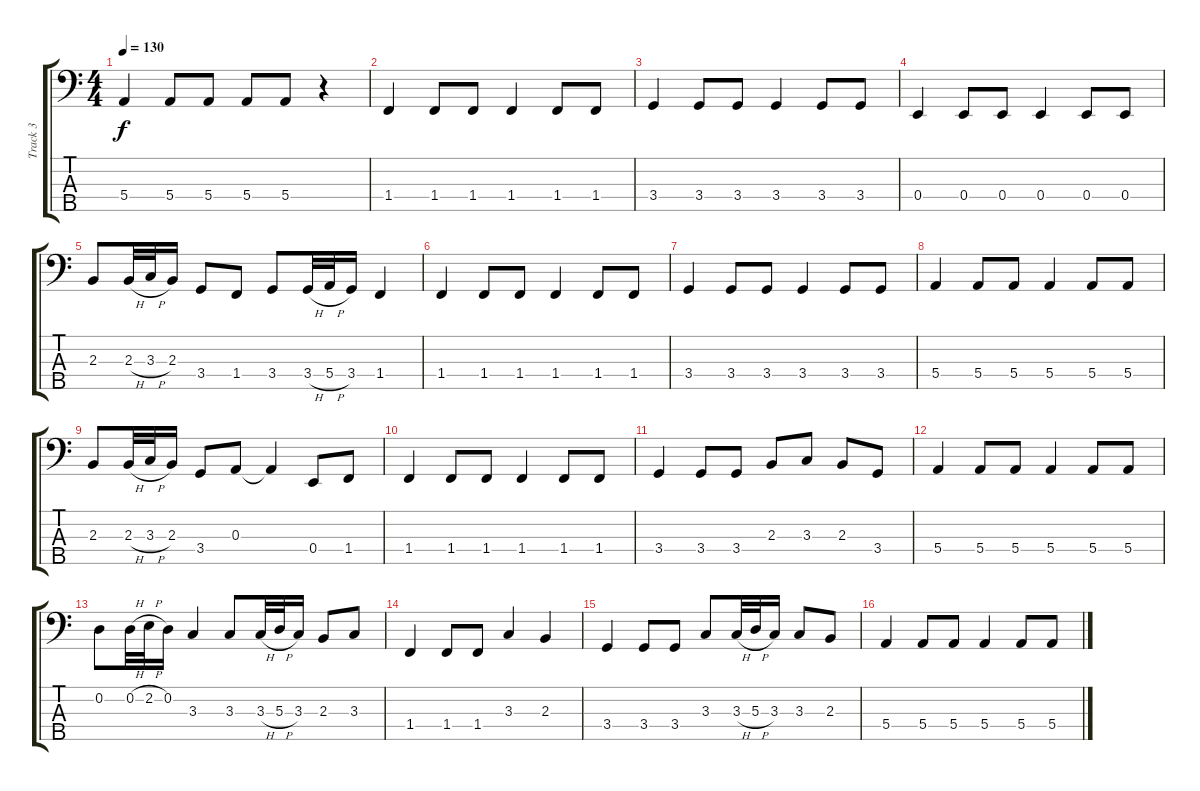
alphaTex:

\track ("Track 3" "Track 3") {instrument electricbassfinger}
\staff {score tabs}
\tuning (G2 D2 A1 E1 B0) {hide}
\ts (4 4)
\tempo 130
\clef f4
\ks c
5.4.4{dy f} 5.4.8 5.4.8 5.4.8 5.4.8 r.4 |
1.4.4 1.4.8 1.4.8 1.4.4 1.4.8 1.4.8 |
3.4.4 3.4.8 3.4.8 3.4.4 3.4.8 3.4.8 |
0.4.4 0.4.8 0.4.8 0.4.4 0.4.8 0.4.8 |
2.3.8 2.3{h}.32 3.3{h}.32 2.3.16 3.4.8 1.4.8 3.4.8 3.4{h}.32 5.4{h}.32 3.4.16 1.4.4 |
1.4.4 1.4.8 1.4.8 1.4.4 1.4.8 1.4.8 |
3.4.4 3.4.8 3.4.8 3.4.4 3.4.8 3.4.8 |
5.4.4 5.4.8 5.4.8 5.4.4 5.4.8 5.4.8 |
2.3.8 2.3{h}.32 3.3{h}.32 2.3.16 3.4.8 0.3.8 0.3{t}.4 0.4.8 1.4.8 |
1.4.4 1.4.8 1.4.8 1.4.4 1.4.8 1.4.8 |
3.4.4 3.4.8 3.4.8 2.3.8 3.3.8 2.3.8 3.4.8 |
5.4.4 5.4.8 5.4.8 5.4.4 5.4.8 5.4.8 |
0.2.8 0.2{h}.32 2.2{h}.32 0.2.16 3.3.4 3.3.8 3.3{h}.32 5.3{h}.32 3.3.16 2.3.8 3.3.8 |
1.4.4 1.4.8 1.4.8 3.3.4 2.3.4 |
3.4.4 3.4.8 3.4.8 3.3.8 3.3{h}.32 5.3{h}.32 3.3.16 3.3.8 2.3.8 |
5.4.4 5.4.8 5.4.8 5.4.4 5.4.8 5.4.8
